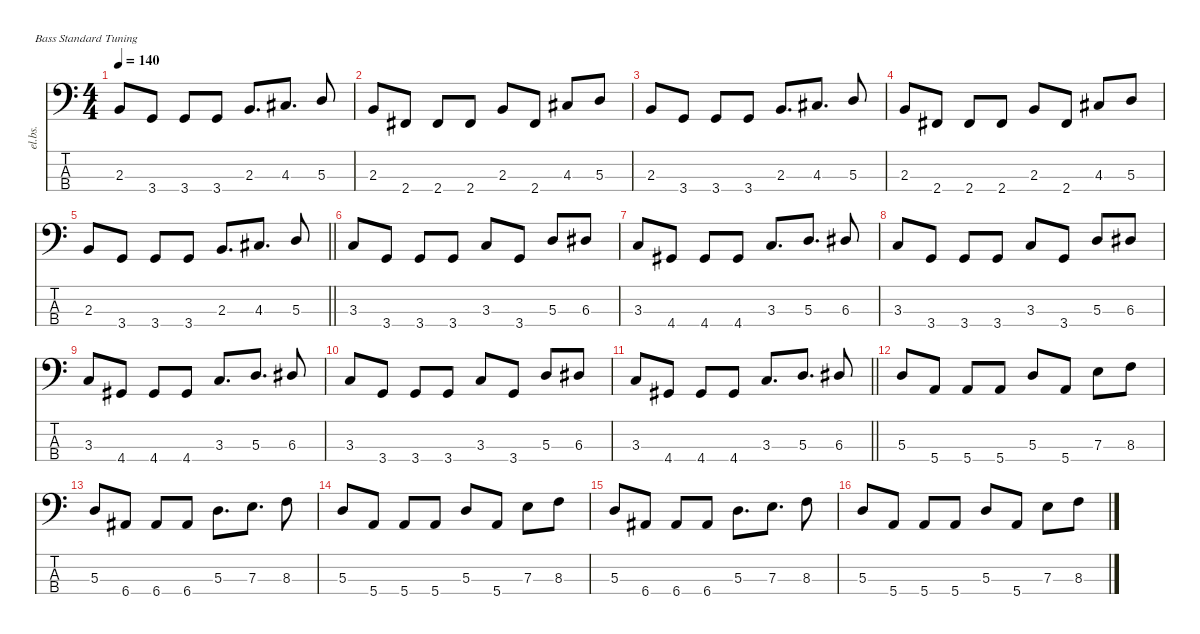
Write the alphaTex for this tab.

\defaultSystemsLayout 4
\hideDynamics
\bracketExtendMode nobrackets
\otherSystemsTrackNameOrientation horizontal
\track ("Bassgtr." "el.bs.") {defaultSystemsLayout 8 instrument electricbasspick}
\staff {score tabs}
\tuning (G2 D2 A1 E1)
\ts (4 4)
\tempo 140
\clef f4
\ks c
2.3.8{dy f beam Up} 3.4.8{beam Up} 3.4.8{beam Up} 3.4.8{beam Up} 2.3.8{d beam Up} 4.3{acc #}.8{d beam Up} 5.3.8{beam Up} |
2.3.8{beam Up} 2.4{acc #}.8{beam Up} 2.4{acc #}.8{beam Up} 2.4{acc #}.8{beam Up} 2.3.8{beam Up} 2.4{acc #}.8{beam Up} 4.3{acc #}.8{beam Up} 5.3.8{beam Up} |
2.3.8{beam Up} 3.4.8{beam Up} 3.4.8{beam Up} 3.4.8{beam Up} 2.3.8{d beam Up} 4.3{acc #}.8{d beam Up} 5.3.8{beam Up} |
2.3.8{beam Up} 2.4{acc #}.8{beam Up} 2.4{acc #}.8{beam Up} 2.4{acc #}.8{beam Up} 2.3.8{beam Up} 2.4{acc #}.8{beam Up} 4.3{acc #}.8{beam Up} 5.3.8{beam Up} |
\barLineRight lightlight
2.3.8{beam Up} 3.4.8{beam Up} 3.4.8{beam Up} 3.4.8{beam Up} 2.3.8{d beam Up} 4.3{acc #}.8{d beam Up} 5.3.8{beam Up} |
3.3.8{beam Up} 3.4.8{beam Up} 3.4.8{beam Up} 3.4.8{beam Up} 3.3.8{beam Up} 3.4.8{beam Up} 5.3.8{beam Up} 6.3{acc #}.8{beam Up} |
3.3.8{beam Up} 4.4{acc #}.8{beam Up} 4.4{acc #}.8{beam Up} 4.4{acc #}.8{beam Up} 3.3.8{d beam Up} 5.3.8{d beam Up} 6.3{acc #}.8{beam Up} |
3.3.8{beam Up} 3.4.8{beam Up} 3.4.8{beam Up} 3.4.8{beam Up} 3.3.8{beam Up} 3.4.8{beam Up} 5.3.8{beam Up} 6.3{acc #}.8{beam Up} |
3.3.8{beam Up} 4.4{acc #}.8{beam Up} 4.4{acc #}.8{beam Up} 4.4{acc #}.8{beam Up} 3.3.8{d beam Up} 5.3.8{d beam Up} 6.3{acc #}.8{beam Up} |
3.3.8{beam Up} 3.4.8{beam Up} 3.4.8{beam Up} 3.4.8{beam Up} 3.3.8{beam Up} 3.4.8{beam Up} 5.3.8{beam Up} 6.3{acc #}.8{beam Up} |
\barLineRight lightlight
3.3.8{beam Up} 4.4{acc #}.8{beam Up} 4.4{acc #}.8{beam Up} 4.4{acc #}.8{beam Up} 3.3.8{d beam Up} 5.3.8{d beam Up} 6.3{acc #}.8{beam Up} |
5.3.8{beam Up} 5.4.8{beam Up} 5.4.8{beam Up} 5.4.8{beam Up} 5.3.8{beam Up} 5.4.8{beam Up} 7.3.8{beam Down} 8.3.8{beam Down} |
5.3.8{beam Up} 6.4{acc #}.8{beam Up} 6.4{acc #}.8{beam Up} 6.4{acc #}.8{beam Up} 5.3.8{d beam Down} 7.3.8{d beam Down} 8.3.8{beam Down} |
5.3.8{beam Up} 5.4.8{beam Up} 5.4.8{beam Up} 5.4.8{beam Up} 5.3.8{beam Up} 5.4.8{beam Up} 7.3.8{beam Down} 8.3.8{beam Down} |
5.3.8{beam Up} 6.4{acc #}.8{beam Up} 6.4{acc #}.8{beam Up} 6.4{acc #}.8{beam Up} 5.3.8{d beam Down} 7.3.8{d beam Down} 8.3.8{beam Down} |
5.3.8{beam Up} 5.4.8{beam Up} 5.4.8{beam Up} 5.4.8{beam Up} 5.3.8{beam Up} 5.4.8{beam Up} 7.3.8{beam Down} 8.3.8{beam Down}
